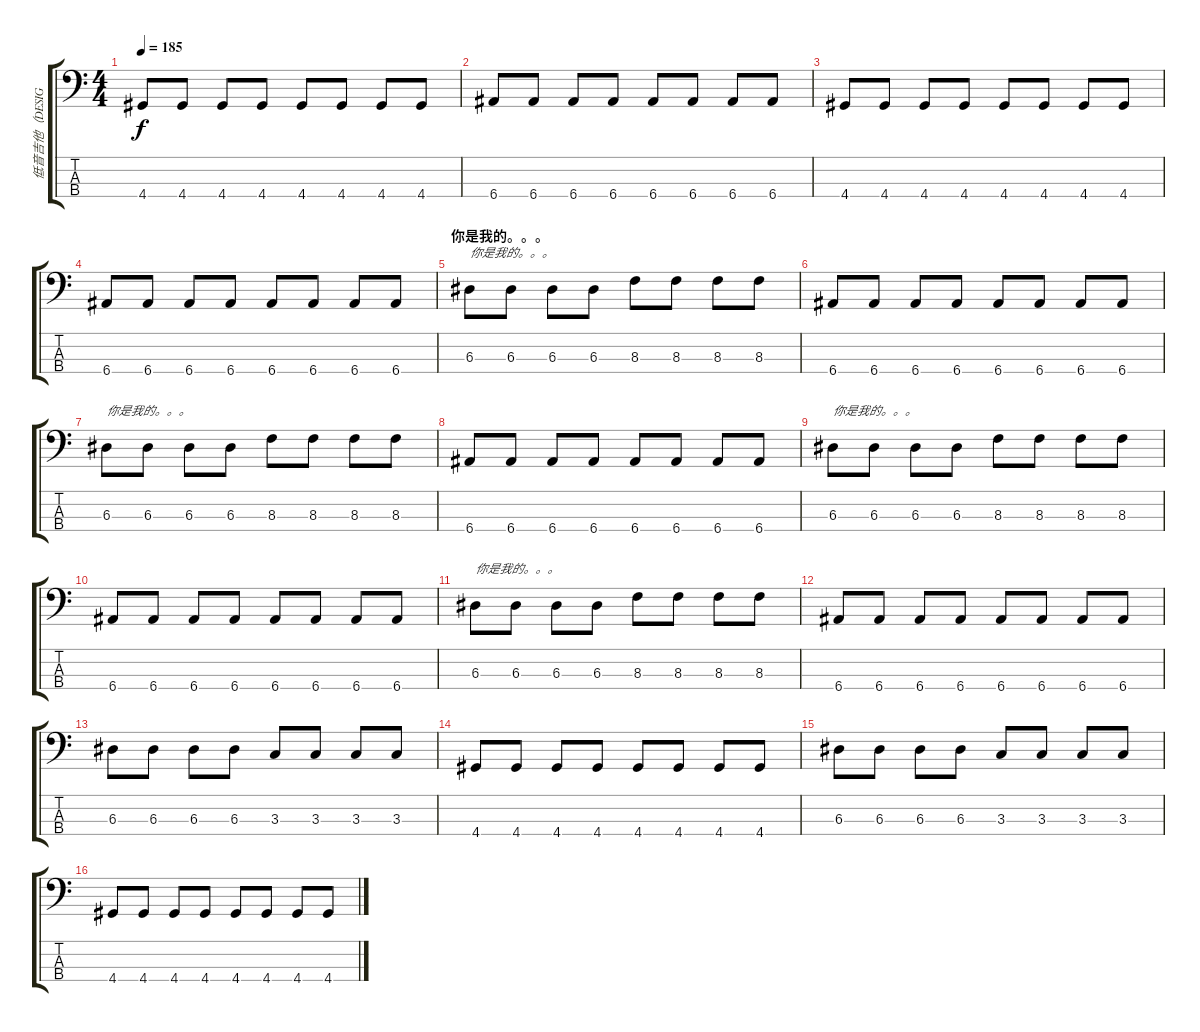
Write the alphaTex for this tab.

\track ("低音吉他（DESIGN CEO）" "低音吉他（DESIG") {instrument electricbassfinger}
\staff {score tabs}
\tuning (G2 D2 A1 E1) {hide}
\ts (4 4)
\tempo 185
\clef f4
\ks c
4.4.8{dy f} 4.4.8 4.4.8 4.4.8 4.4.8 4.4.8 4.4.8 4.4.8 |
6.4.8 6.4.8 6.4.8 6.4.8 6.4.8 6.4.8 6.4.8 6.4.8 |
4.4.8 4.4.8 4.4.8 4.4.8 4.4.8 4.4.8 4.4.8 4.4.8 |
6.4.8 6.4.8 6.4.8 6.4.8 6.4.8 6.4.8 6.4.8 6.4.8 |
\section ("" "你是我的。。。")
6.3.8{txt "你是我的。。。"} 6.3.8 6.3.8 6.3.8 8.3.8 8.3.8 8.3.8 8.3.8 |
6.4.8 6.4.8 6.4.8 6.4.8 6.4.8 6.4.8 6.4.8 6.4.8 |
6.3.8{txt "你是我的。。。"} 6.3.8 6.3.8 6.3.8 8.3.8 8.3.8 8.3.8 8.3.8 |
6.4.8 6.4.8 6.4.8 6.4.8 6.4.8 6.4.8 6.4.8 6.4.8 |
6.3.8{txt "你是我的。。。"} 6.3.8 6.3.8 6.3.8 8.3.8 8.3.8 8.3.8 8.3.8 |
6.4.8 6.4.8 6.4.8 6.4.8 6.4.8 6.4.8 6.4.8 6.4.8 |
6.3.8{txt "你是我的。。。"} 6.3.8 6.3.8 6.3.8 8.3.8 8.3.8 8.3.8 8.3.8 |
6.4.8 6.4.8 6.4.8 6.4.8 6.4.8 6.4.8 6.4.8 6.4.8 |
6.3.8 6.3.8 6.3.8 6.3.8 3.3.8 3.3.8 3.3.8 3.3.8 |
4.4.8 4.4.8 4.4.8 4.4.8 4.4.8 4.4.8 4.4.8 4.4.8 |
6.3.8 6.3.8 6.3.8 6.3.8 3.3.8 3.3.8 3.3.8 3.3.8 |
4.4.8 4.4.8 4.4.8 4.4.8 4.4.8 4.4.8 4.4.8 4.4.8
